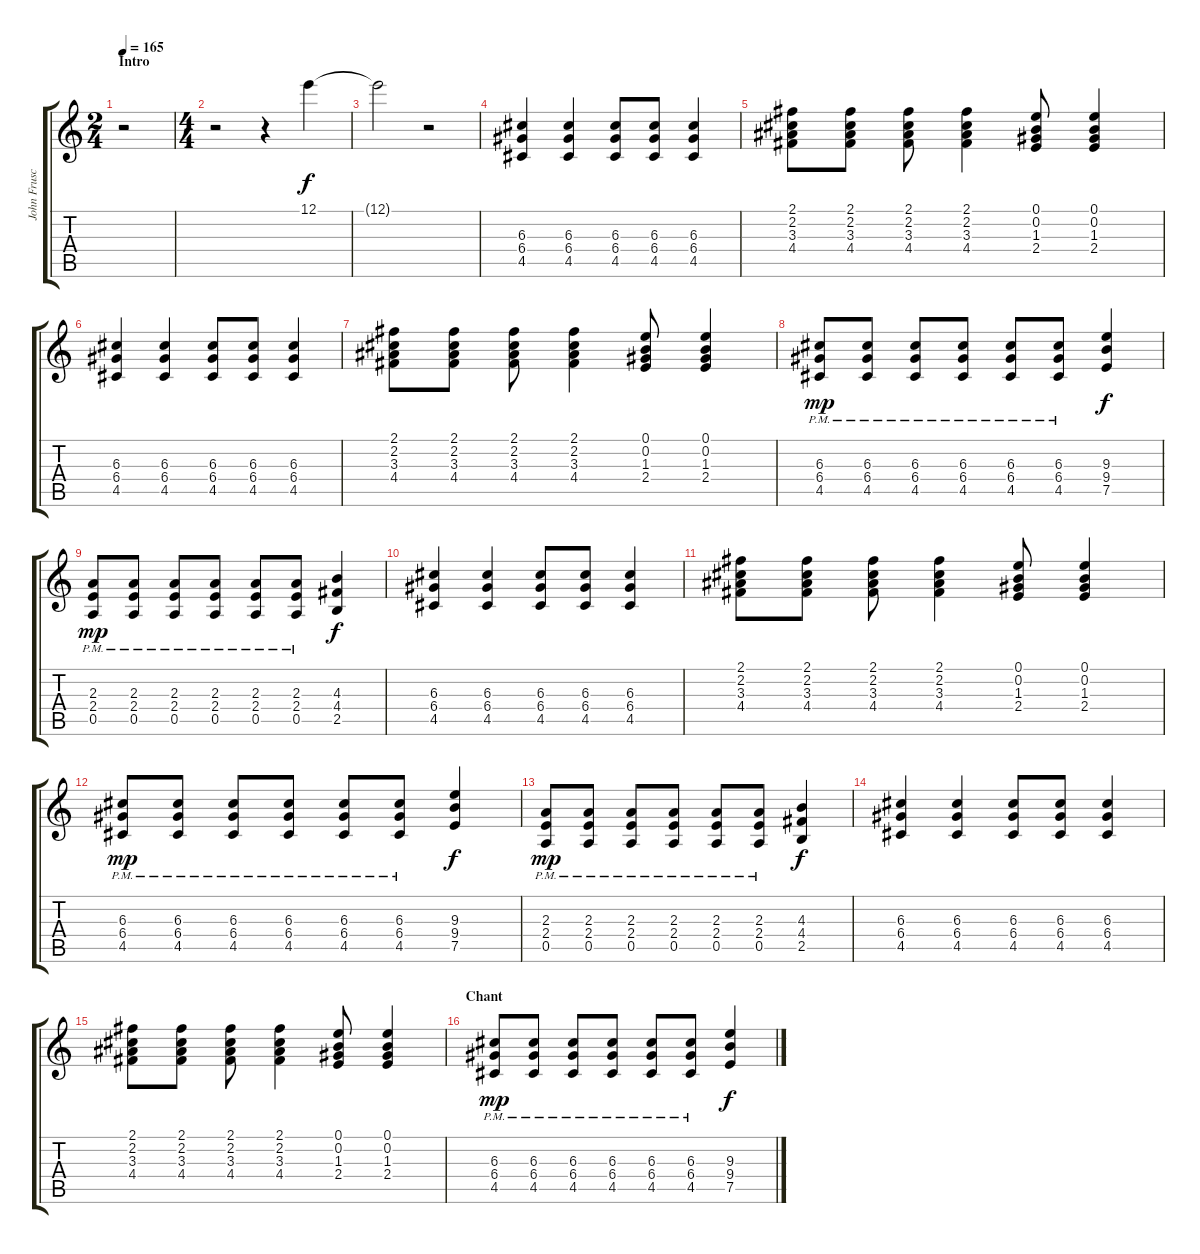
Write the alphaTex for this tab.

\track ("John Frusciante-2" "John Frusc") {instrument distortionguitar}
\staff {score tabs}
\tuning (E4 B3 G3 D3 A2 E2) {hide}
\ts (2 4)
\section ("" "Intro")
\tempo 165
\clef g2
\ks c
r.2{dy f instrument distortionguitar} |
\ts (4 4)
r.2 r.4 12.1.4 |
12.1{t}.2 r.2 |
(6.3 6.4 4.5).4 (6.3 6.4 4.5).4 (6.3 6.4 4.5).8 (6.3 6.4 4.5).8 (6.3 6.4 4.5).4 |
(2.1 2.2 3.3 4.4).8 (2.1 2.2 3.3 4.4).8 (2.1 2.2 3.3 4.4).8 (2.1 2.2 3.3 4.4).4 (0.1 0.2 1.3 2.4).8 (0.1 0.2 1.3 2.4).4 |
(6.3 6.4 4.5).4 (6.3 6.4 4.5).4 (6.3 6.4 4.5).8 (6.3 6.4 4.5).8 (6.3 6.4 4.5).4 |
(2.1 2.2 3.3 4.4).8 (2.1 2.2 3.3 4.4).8 (2.1 2.2 3.3 4.4).8 (2.1 2.2 3.3 4.4).4 (0.1 0.2 1.3 2.4).8 (0.1 0.2 1.3 2.4).4 |
(6.3 6.4 4.5{pm}).8{dy mp} (6.3 6.4 4.5{pm}).8 (6.3 6.4 4.5{pm}).8 (6.3 6.4 4.5{pm}).8 (6.3 6.4 4.5{pm}).8 (6.3 6.4 4.5{pm}).8 (9.3 9.4 7.5).4{dy f} |
(2.3 2.4 0.5{pm}).8{dy mp} (2.3 2.4 0.5{pm}).8 (2.3 2.4 0.5{pm}).8 (2.3 2.4 0.5{pm}).8 (2.3 2.4 0.5{pm}).8 (2.3 2.4 0.5{pm}).8 (4.3 4.4 2.5).4{dy f} |
(6.3 6.4 4.5).4 (6.3 6.4 4.5).4 (6.3 6.4 4.5).8 (6.3 6.4 4.5).8 (6.3 6.4 4.5).4 |
(2.1 2.2 3.3 4.4).8 (2.1 2.2 3.3 4.4).8 (2.1 2.2 3.3 4.4).8 (2.1 2.2 3.3 4.4).4 (0.1 0.2 1.3 2.4).8 (0.1 0.2 1.3 2.4).4 |
(6.3 6.4 4.5{pm}).8{dy mp} (6.3 6.4 4.5{pm}).8 (6.3 6.4 4.5{pm}).8 (6.3 6.4 4.5{pm}).8 (6.3 6.4 4.5{pm}).8 (6.3 6.4 4.5{pm}).8 (9.3 9.4 7.5).4{dy f} |
(2.3 2.4 0.5{pm}).8{dy mp} (2.3 2.4 0.5{pm}).8 (2.3 2.4 0.5{pm}).8 (2.3 2.4 0.5{pm}).8 (2.3 2.4 0.5{pm}).8 (2.3 2.4 0.5{pm}).8 (4.3 4.4 2.5).4{dy f} |
(6.3 6.4 4.5).4 (6.3 6.4 4.5).4 (6.3 6.4 4.5).8 (6.3 6.4 4.5).8 (6.3 6.4 4.5).4 |
(2.1 2.2 3.3 4.4).8 (2.1 2.2 3.3 4.4).8 (2.1 2.2 3.3 4.4).8 (2.1 2.2 3.3 4.4).4 (0.1 0.2 1.3 2.4).8 (0.1 0.2 1.3 2.4).4 |
\section ("" "Chant")
(6.3 6.4 4.5{pm}).8{dy mp} (6.3 6.4 4.5{pm}).8 (6.3 6.4 4.5{pm}).8 (6.3 6.4 4.5{pm}).8 (6.3 6.4 4.5{pm}).8 (6.3 6.4 4.5{pm}).8 (9.3 9.4 7.5).4{dy f}
